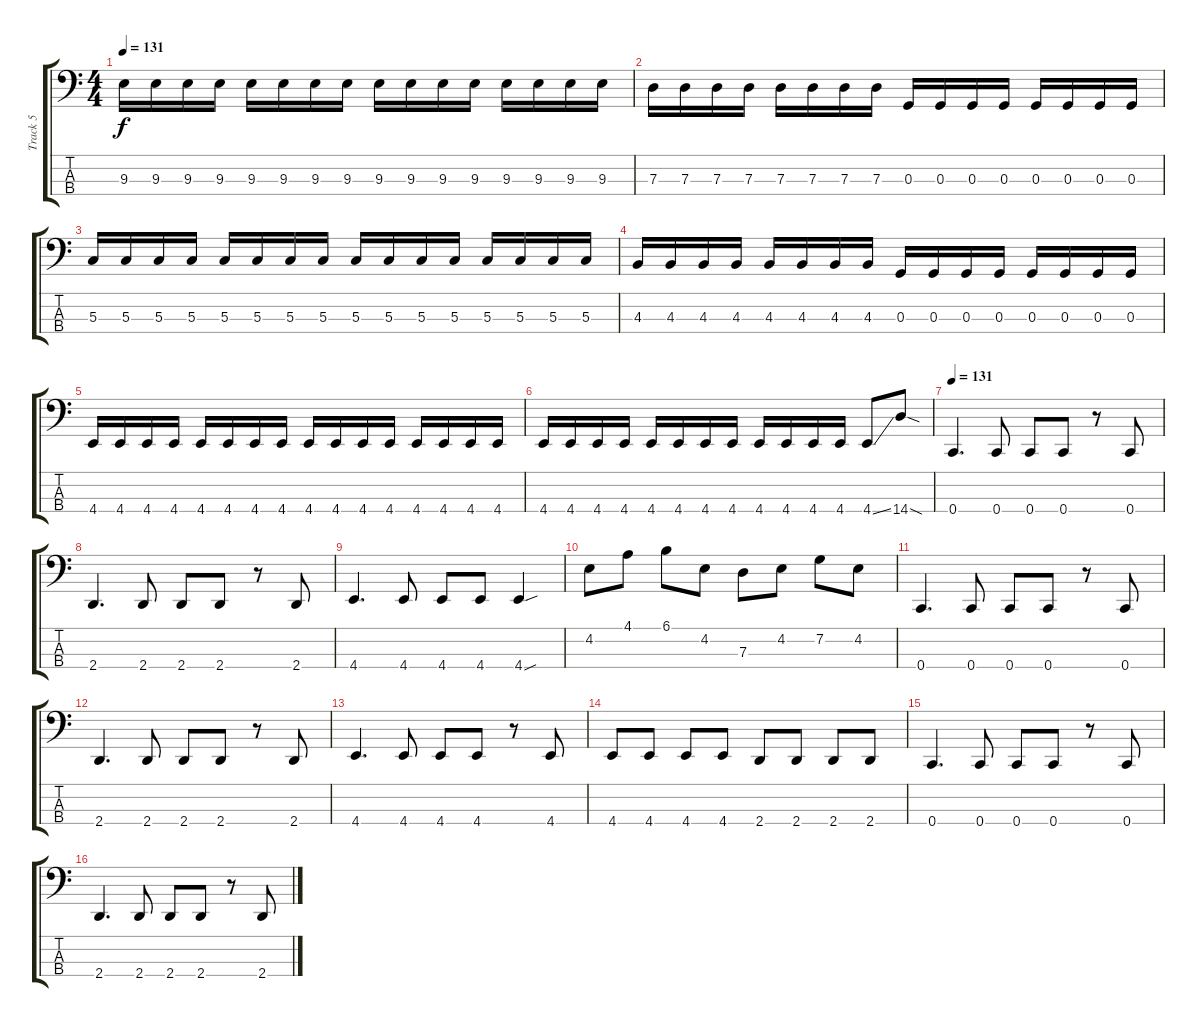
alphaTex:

\track ("Track 5" "Track 5") {instrument electricbasspick}
\staff {score tabs}
\tuning (F2 C2 G1 C1) {hide}
\ts (4 4)
\tempo 131
\clef f4
\ks c
9.3.16{dy f} 9.3.16 9.3.16 9.3.16 9.3.16 9.3.16 9.3.16 9.3.16 9.3.16 9.3.16 9.3.16 9.3.16 9.3.16 9.3.16 9.3.16 9.3.16 |
7.3.16 7.3.16 7.3.16 7.3.16 7.3.16 7.3.16 7.3.16 7.3.16 0.3.16 0.3.16 0.3.16 0.3.16 0.3.16 0.3.16 0.3.16 0.3.16 |
5.3.16 5.3.16 5.3.16 5.3.16 5.3.16 5.3.16 5.3.16 5.3.16 5.3.16 5.3.16 5.3.16 5.3.16 5.3.16 5.3.16 5.3.16 5.3.16 |
4.3.16 4.3.16 4.3.16 4.3.16 4.3.16 4.3.16 4.3.16 4.3.16 0.3.16 0.3.16 0.3.16 0.3.16 0.3.16 0.3.16 0.3.16 0.3.16 |
4.4.16 4.4.16 4.4.16 4.4.16 4.4.16 4.4.16 4.4.16 4.4.16 4.4.16 4.4.16 4.4.16 4.4.16 4.4.16 4.4.16 4.4.16 4.4.16 |
4.4.16 4.4.16 4.4.16 4.4.16 4.4.16 4.4.16 4.4.16 4.4.16 4.4.16 4.4.16 4.4.16 4.4.16 4.4{ss}.8 14.4{sod}.8 |
\tempo 131
0.4.4{d} 0.4.8 0.4.8 0.4.8 r.8 0.4.8 |
2.4.4{d} 2.4.8 2.4.8 2.4.8 r.8 2.4.8 |
4.4.4{d} 4.4.8 4.4.8 4.4.8 4.4{sou}.4 |
4.2.8 4.1.8 6.1.8 4.2.8 7.3.8 4.2.8 7.2.8 4.2.8 |
0.4.4{d} 0.4.8 0.4.8 0.4.8 r.8 0.4.8 |
2.4.4{d} 2.4.8 2.4.8 2.4.8 r.8 2.4.8 |
4.4.4{d} 4.4.8 4.4.8 4.4.8 r.8 4.4.8 |
4.4.8 4.4.8 4.4.8 4.4.8 2.4.8 2.4.8 2.4.8 2.4.8 |
0.4.4{d} 0.4.8 0.4.8 0.4.8 r.8 0.4.8 |
2.4.4{d} 2.4.8 2.4.8 2.4.8 r.8 2.4.8
